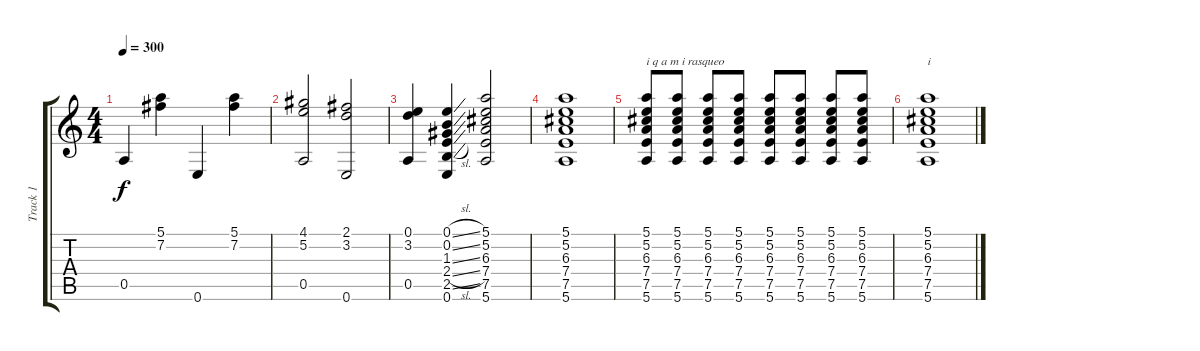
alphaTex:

\track ("Track 1" "Track 1") {instrument acousticguitarsteel}
\staff {score tabs}
\tuning (E4 B3 G3 D3 A2 E2) {hide}
\ts (4 4)
\tempo 300
\clef g2
\ks c
0.5.4{dy f} (5.1 7.2).4 0.6.4 (5.1 7.2).4 |
(4.1 5.2 0.5).2 (2.1 3.2 0.6).2 |
(0.1 3.2 0.5).4 (0.1{sl} 0.2{sl} 1.3{sl} 2.4{sl} 2.5{sl} 0.6).4 (5.1 5.2 6.3 7.4 7.5 5.6).2 |
(5.1 5.2 6.3 7.4 7.5 5.6).1 |
(5.1 5.2 6.3 7.4 7.5 5.6).8{txt "i q a m i rasqueo"} (5.1 5.2 6.3 7.4 7.5 5.6).8 (5.1 5.2 6.3 7.4 7.5 5.6).8 (5.1 5.2 6.3 7.4 7.5 5.6).8 (5.1 5.2 6.3 7.4 7.5 5.6).8 (5.1 5.2 6.3 7.4 7.5 5.6).8 (5.1 5.2 6.3 7.4 7.5 5.6).8 (5.1 5.2 6.3 7.4 7.5 5.6).8 |
(5.1 5.2 6.3 7.4 7.5 5.6).1{txt "i"}
